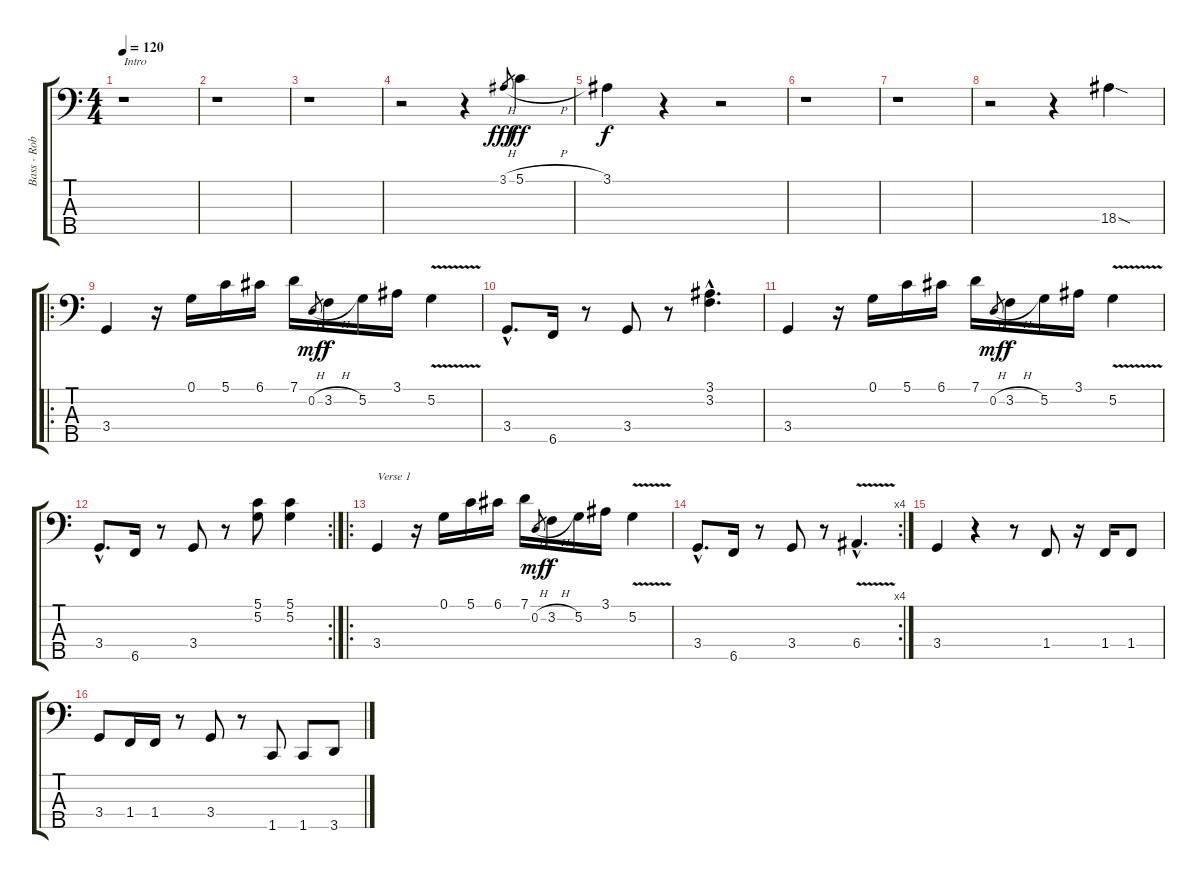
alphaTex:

\track ("Bass - Rob Trujillo" "Bass - Rob") {instrument electricbassfinger}
\staff {score tabs}
\tuning (G2 D2 A1 E1 B0) {hide}
\ts (4 4)
\tempo 120
\clef f4
\ks c
r.1{txt "Intro" dy fff instrument electricbassfinger} |
r.1 |
r.1 |
r.2 r.4 3.1{h}.8{gr} 5.1{h}.4{dy ff} |
3.1.4{dy f} r.4 r.2 |
r.1 |
r.1 |
r.2 r.4 18.4{sod}.4 |
\ro
3.4.4 r.16 0.1.16 5.1.16 6.1.16 7.1.16 0.2{h}.8{gr dy mf} 3.2{h}.16{dy f} 5.2.16 3.1.16 5.2{v}.4 |
3.4{hac}.8{d} 6.5.16 r.8 3.4.8 r.8 (3.1{hac} 3.2{hac}).4{d} |
3.4.4 r.16 0.1.16 5.1.16 6.1.16 7.1.16 0.2{h}.8{gr dy mf} 3.2{h}.16{dy f} 5.2.16 3.1.16 5.2{v}.4 |
\rc 2
3.4{hac}.8{d} 6.5.16 r.8 3.4.8 r.8 (5.1 5.2).8 (5.1 5.2).4 |
\ro
3.4.4{txt "Verse 1"} r.16 0.1.16 5.1.16 6.1.16 7.1.16 0.2{h}.8{gr dy mf} 3.2{h}.16{dy f} 5.2.16 3.1.16 5.2{v}.4 |
\rc 4
3.4{hac}.8{d} 6.5.16 r.8 3.4.8 r.8 6.4{v hac}.4{d} |
3.4.4 r.4 r.8 1.4.8 r.16 1.4.16 1.4.8 |
3.4.8 1.4.16 1.4.16 r.8 3.4.8 r.8 1.5.8 1.5.8 3.5.8
